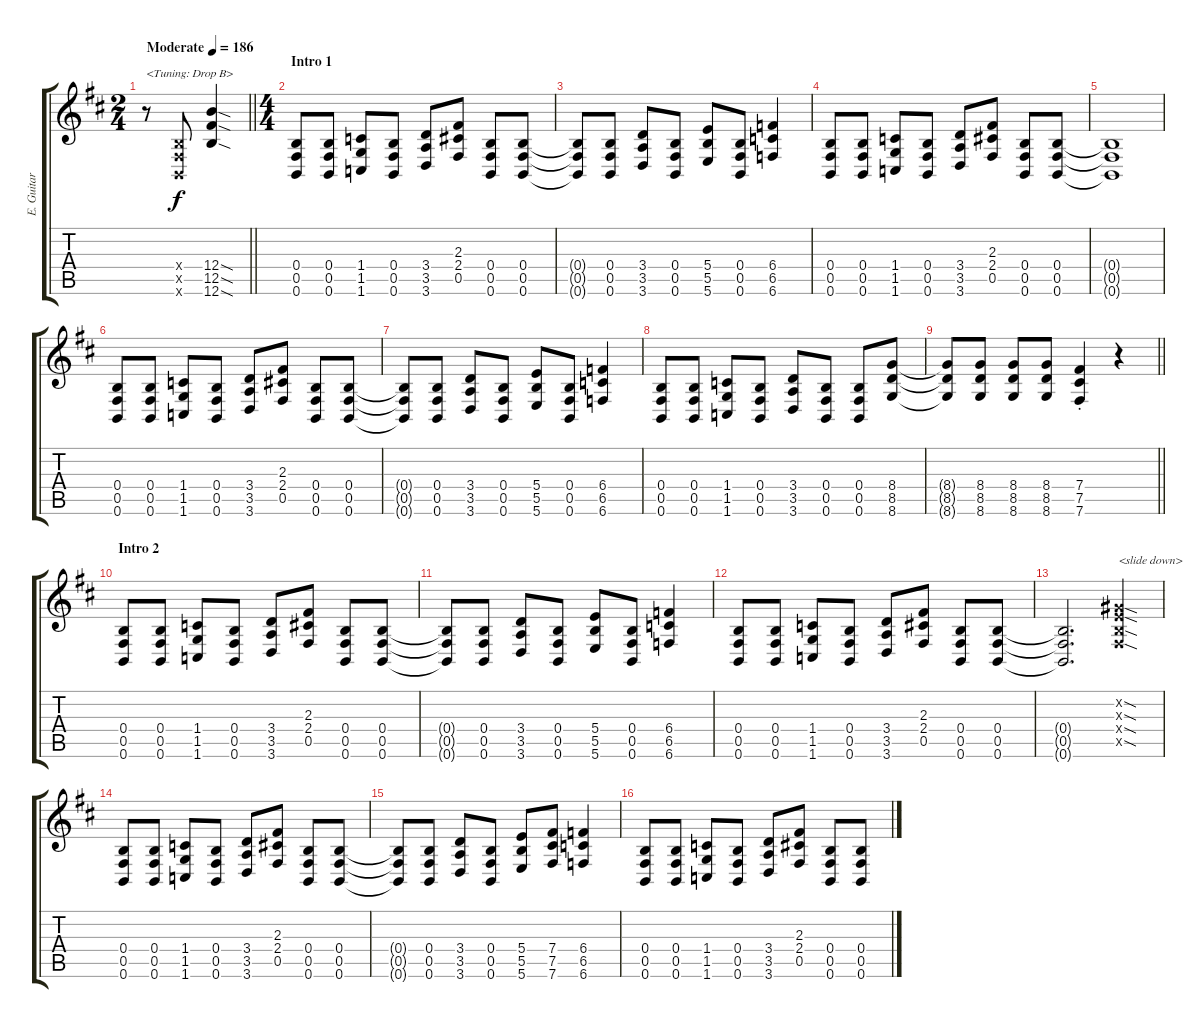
\track ("E. Guitar I" "E. Guitar ") {instrument overdrivenguitar}
\staff {score tabs}
\tuning (Db4 Ab3 E3 B2 Gb2 B1) {hide}
\ts (2 4)
\tempo (186 "Moderate")
\clef g2
\barLineRight lightlight
\ks d
r.8{txt "<Tuning: Drop B>" dy f instrument overdrivenguitar} (0.4{x} 0.5{x} 0.6{x}).8 (12.4{sod} 12.5{sod} 12.6{sod}).4 |
\ts (4 4)
\section ("" "Intro 1")
(0.4 0.5 0.6).8 (0.4 0.5 0.6).8 (1.4 1.5 1.6).8 (0.4 0.5 0.6).8 (3.4 3.5 3.6).8 (2.3 2.4 0.5).8 (0.4 0.5 0.6).8 (0.4 0.5 0.6).8 |
(0.4{t} 0.5{t} 0.6{t}).8 (0.4 0.5 0.6).8 (3.4 3.5 3.6).8 (0.4 0.5 0.6).8 (5.4 5.5 5.6).8 (0.4 0.5 0.6).8 (6.4 6.5 6.6).4 |
(0.4 0.5 0.6).8 (0.4 0.5 0.6).8 (1.4 1.5 1.6).8 (0.4 0.5 0.6).8 (3.4 3.5 3.6).8 (2.3 2.4 0.5).8 (0.4 0.5 0.6).8 (0.4 0.5 0.6).8 |
(0.4{t} 0.5{t} 0.6{t}).1 |
(0.4 0.5 0.6).8 (0.4 0.5 0.6).8 (1.4 1.5 1.6).8 (0.4 0.5 0.6).8 (3.4 3.5 3.6).8 (2.3 2.4 0.5).8 (0.4 0.5 0.6).8 (0.4 0.5 0.6).8 |
(0.4{t} 0.5{t} 0.6{t}).8 (0.4 0.5 0.6).8 (3.4 3.5 3.6).8 (0.4 0.5 0.6).8 (5.4 5.5 5.6).8 (0.4 0.5 0.6).8 (6.4 6.5 6.6).4 |
(0.4 0.5 0.6).8 (0.4 0.5 0.6).8 (1.4 1.5 1.6).8 (0.4 0.5 0.6).8 (3.4 3.5 3.6).8 (0.4 0.5 0.6).8 (0.4 0.5 0.6).8 (8.4 8.5 8.6).8 |
\barLineRight lightlight
(8.4{t} 8.5{t} 8.6{t}).8 (8.4 8.5 8.6).8 (8.4 8.5 8.6).8 (8.4 8.5 8.6).8 (7.4{st} 7.5{st} 7.6{st}).4 r.4 |
\section ("" "Intro 2")
(0.4 0.5 0.6).8 (0.4 0.5 0.6).8 (1.4 1.5 1.6).8 (0.4 0.5 0.6).8 (3.4 3.5 3.6).8 (2.3 2.4 0.5).8 (0.4 0.5 0.6).8 (0.4 0.5 0.6).8 |
(0.4{t} 0.5{t} 0.6{t}).8 (0.4 0.5 0.6).8 (3.4 3.5 3.6).8 (0.4 0.5 0.6).8 (5.4 5.5 5.6).8 (0.4 0.5 0.6).8 (6.4 6.5 6.6).4 |
(0.4 0.5 0.6).8 (0.4 0.5 0.6).8 (1.4 1.5 1.6).8 (0.4 0.5 0.6).8 (3.4 3.5 3.6).8 (2.3 2.4 0.5).8 (0.4 0.5 0.6).8 (0.4 0.5 0.6).8 |
(0.4{t} 0.5{t} 0.6{t}).2{d} (0.2{sod x} 0.3{sod x} 0.4{sod x} 0.5{sod x}).4{txt "<slide down>"} |
(0.4 0.5 0.6).8 (0.4 0.5 0.6).8 (1.4 1.5 1.6).8 (0.4 0.5 0.6).8 (3.4 3.5 3.6).8 (2.3 2.4 0.5).8 (0.4 0.5 0.6).8 (0.4 0.5 0.6).8 |
(0.4{t} 0.5{t} 0.6{t}).8 (0.4 0.5 0.6).8 (3.4 3.5 3.6).8 (0.4 0.5 0.6).8 (5.4 5.5 5.6).8 (7.4 7.5 7.6).8 (6.4 6.5 6.6).4 |
(0.4 0.5 0.6).8 (0.4 0.5 0.6).8 (1.4 1.5 1.6).8 (0.4 0.5 0.6).8 (3.4 3.5 3.6).8 (2.3 2.4 0.5).8 (0.4 0.5 0.6).8 (0.4 0.5 0.6).8
